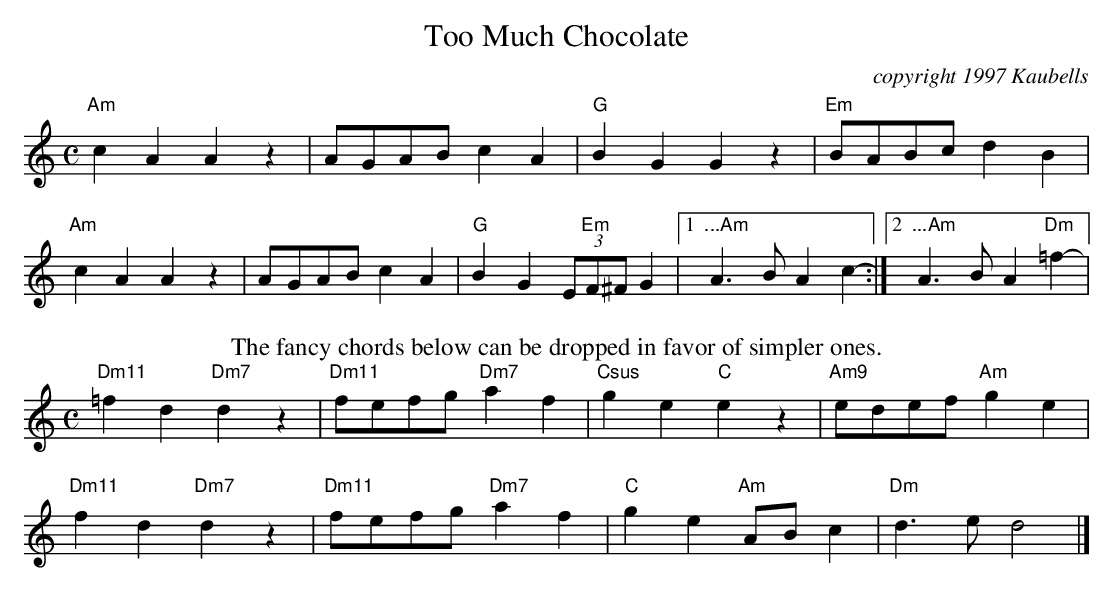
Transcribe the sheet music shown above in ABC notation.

X:1
T:Too Much Chocolate
C:copyright 1997 Kaubells
E:20                   % note spacing
M:C
K:Am
"Am"c2A2A2z2|AGAB c2A2|"G"B2G2G2z2|"Em"BABc d2B2|*
E:16
"Am"c2A2A2z2|AGAB c2A2|"G"B2G2 (3E"Em"F^F G2|1 "...Am"A2>B2 A2c2-:|2 "...Am"A2>B2 A2 "Dm"=f2-|
T:The fancy chords below can be dropped in favor of simpler ones.
E:20
"Dm11"=f2d2 "Dm7"d2z2|"Dm11"fefg "Dm7"a2f2|"Csus"g2e2 "C"e2z2|"Am9"edef "Am"g2e2|
"Dm11"f2d2 "Dm7"d2z2|"Dm11"fefg "Dm7"a2f2|"C"g2e2 "Am"AB c2|"Dm"d2>e2 d4|]
